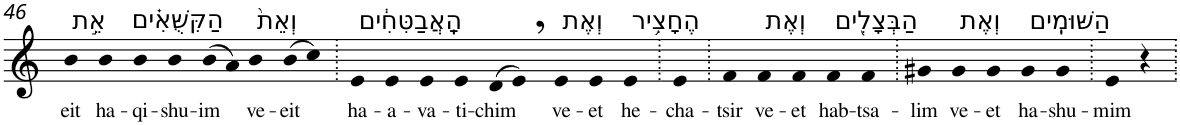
**kern	**text
*part1	*part1
*staff1	*staff1
*I"Piano	*
*I'Pno	*
!!LO:PB:g=z
*clefG2	*
*k[]	*
=46	=46
!LO:TX:a:t=אֵ֣ת	!
!	!LO:LY:b
4b	eit
!LO:TX:a:t=הַקִּשֻּׁאִ֗ים	!
!	!LO:LY:b
4b	ha-
!	!LO:LY:b
4b	-qi-
!	!LO:LY:b
4b	-shu-
!	!LO:LY:b
(>8b	-im
8a)	.
!LO:TX:a:t=וְאֵת֙	!
!	!LO:LY:b
4b	ve-
!	!LO:LY:b
(>8b	-eit
8cc)	.
=47.	=47.
!LO:TX:a:t=הָֽאֲבַטִּחִ֔ים	!
!	!LO:LY:b
4e	ha-
!	!LO:LY:b
4e	-a-
!	!LO:LY:b
4e	-va-
!	!LO:LY:b
4e	-ti-
!	!LO:LY:b
(>8d	-chim
8e,)	.
!LO:TX:a:t=וְאֶת	!
!	!LO:LY:b
4e	ve-
!	!LO:LY:b
4e	-et
!LO:TX:a:t=הֶחָצִ֥יר	!
!	!LO:LY:b
4e	he-
=48.	=48.
!	!LO:LY:b
4e	-cha-
=49.	=49.
!	!LO:LY:b
4f	-tsir
!LO:TX:a:t=וְאֶת	!
!	!LO:LY:b
4f	ve-
!	!LO:LY:b
4f	-et
!LO:TX:a:t=הַבְּצָלִ֖ים	!
!	!LO:LY:b
4f	hab-
!	!LO:LY:b
4f	-tsa-
=50.	=50.
!	!LO:LY:b
4g#X	-lim
!LO:TX:a:t=וְאֶת	!
!	!LO:LY:b
4g#	ve-
!	!LO:LY:b
4g#	-et
!LO:TX:a:t=הַשּׁוּמִֽים	!
!	!LO:LY:b
4g#	ha-
!	!LO:LY:b
4g#	-shu-
=51.	=51.
!	!LO:LY:b
4e	-mim
4r	.
=.	=.
*-	*-
